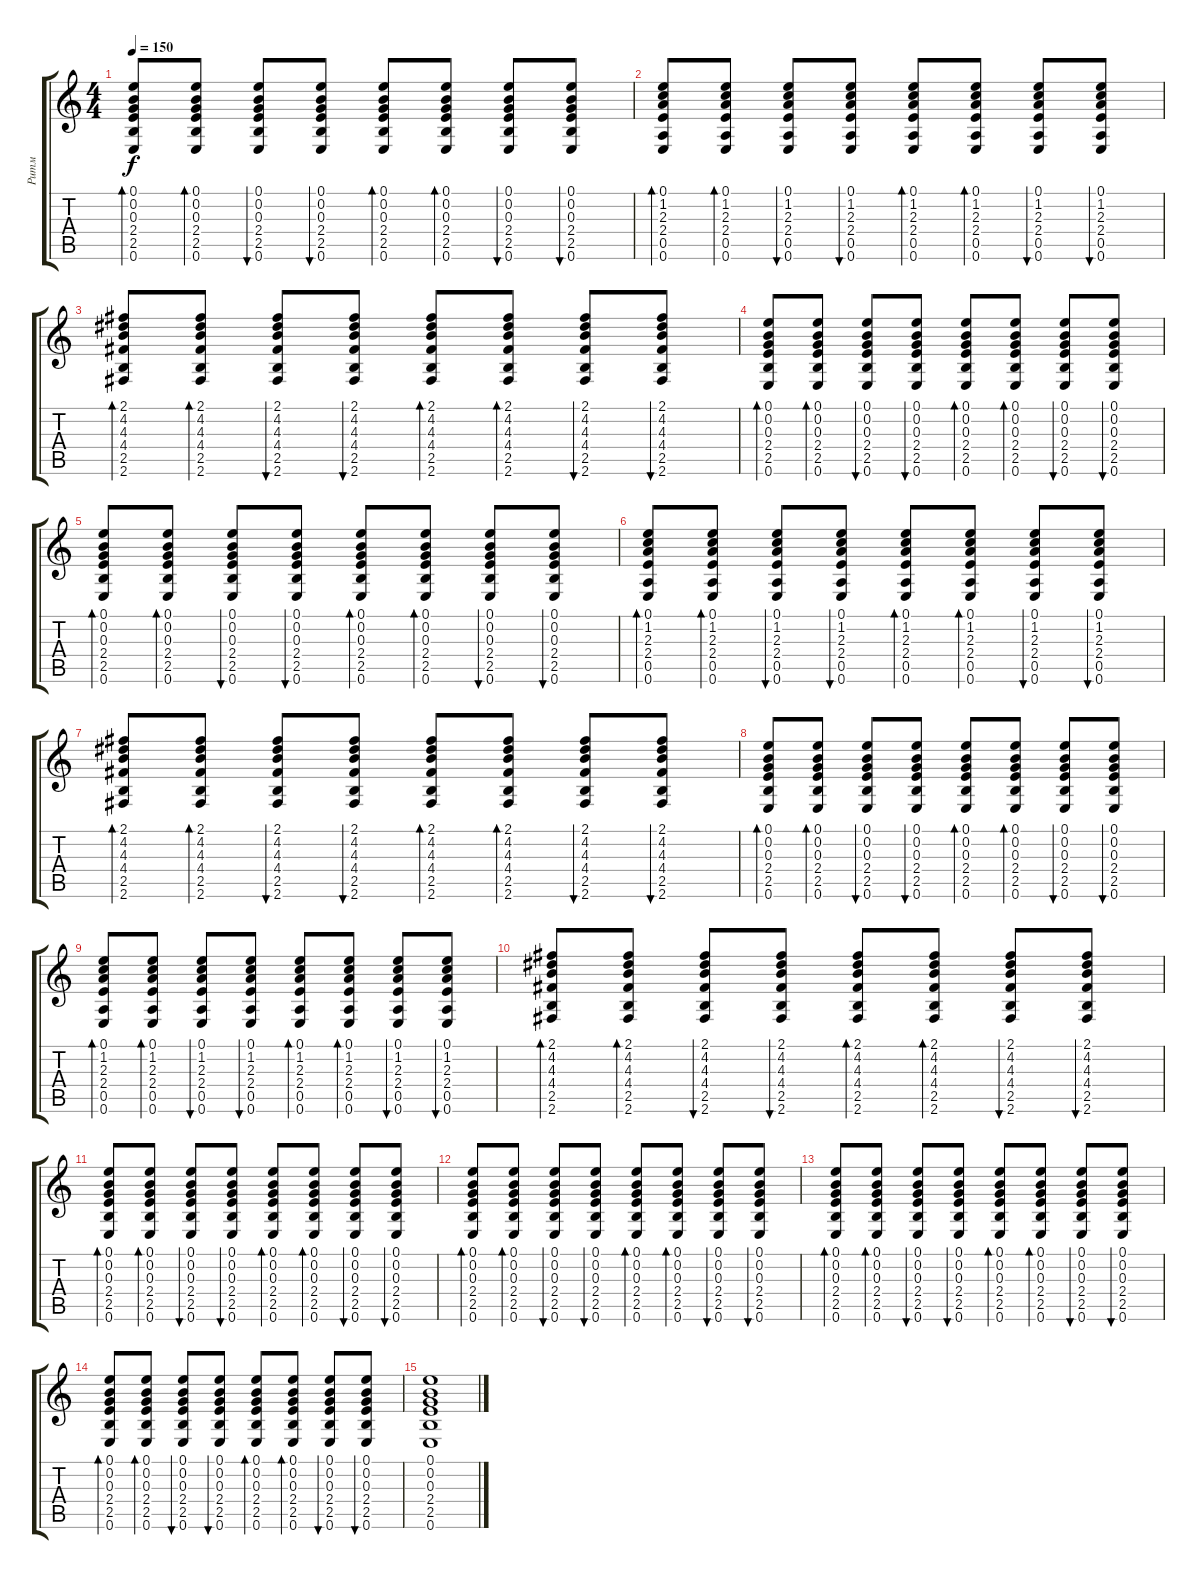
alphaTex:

\track ("Ритм" "Ритм") {instrument electricguitarmuted}
\staff {score tabs}
\tuning (E4 B3 G3 D3 A2 E2) {hide}
\ts (4 4)
\tempo 150
\clef g2
\ks c
(0.1 0.2 0.3 2.4 2.5 0.6).8{bd 60 dy f} (0.1 0.2 0.3 2.4 2.5 0.6).8{bd 60} (0.1 0.2 0.3 2.4 2.5 0.6).8{bu 60} (0.1 0.2 0.3 2.4 2.5 0.6).8{bu 60} (0.1 0.2 0.3 2.4 2.5 0.6).8{bd 60} (0.1 0.2 0.3 2.4 2.5 0.6).8{bd 60} (0.1 0.2 0.3 2.4 2.5 0.6).8{bu 60} (0.1 0.2 0.3 2.4 2.5 0.6).8{bu 60} |
(0.1 1.2 2.3 2.4 0.5 0.6).8{bd 60} (0.1 1.2 2.3 2.4 0.5 0.6).8{bd 60} (0.1 1.2 2.3 2.4 0.5 0.6).8{bu 60} (0.1 1.2 2.3 2.4 0.5 0.6).8{bu 60} (0.1 1.2 2.3 2.4 0.5 0.6).8{bd 60} (0.1 1.2 2.3 2.4 0.5 0.6).8{bd 60} (0.1 1.2 2.3 2.4 0.5 0.6).8{bu 60} (0.1 1.2 2.3 2.4 0.5 0.6).8{bu 60} |
(2.1 4.2 4.3 4.4 2.5 2.6).8{bd 60} (2.1 4.2 4.3 4.4 2.5 2.6).8{bd 60} (2.1 4.2 4.3 4.4 2.5 2.6).8{bu 60} (2.1 4.2 4.3 4.4 2.5 2.6).8{bu 60} (2.1 4.2 4.3 4.4 2.5 2.6).8{bd 60} (2.1 4.2 4.3 4.4 2.5 2.6).8{bd 60} (2.1 4.2 4.3 4.4 2.5 2.6).8{bu 60} (2.1 4.2 4.3 4.4 2.5 2.6).8{bu 60} |
(0.1 0.2 0.3 2.4 2.5 0.6).8{bd 60} (0.1 0.2 0.3 2.4 2.5 0.6).8{bd 60} (0.1 0.2 0.3 2.4 2.5 0.6).8{bu 60} (0.1 0.2 0.3 2.4 2.5 0.6).8{bu 60} (0.1 0.2 0.3 2.4 2.5 0.6).8{bd 60} (0.1 0.2 0.3 2.4 2.5 0.6).8{bd 60} (0.1 0.2 0.3 2.4 2.5 0.6).8{bu 60} (0.1 0.2 0.3 2.4 2.5 0.6).8{bu 60} |
(0.1 0.2 0.3 2.4 2.5 0.6).8{bd 60} (0.1 0.2 0.3 2.4 2.5 0.6).8{bd 60} (0.1 0.2 0.3 2.4 2.5 0.6).8{bu 60} (0.1 0.2 0.3 2.4 2.5 0.6).8{bu 60} (0.1 0.2 0.3 2.4 2.5 0.6).8{bd 60} (0.1 0.2 0.3 2.4 2.5 0.6).8{bd 60} (0.1 0.2 0.3 2.4 2.5 0.6).8{bu 60} (0.1 0.2 0.3 2.4 2.5 0.6).8{bu 60} |
(0.1 1.2 2.3 2.4 0.5 0.6).8{bd 60} (0.1 1.2 2.3 2.4 0.5 0.6).8{bd 60} (0.1 1.2 2.3 2.4 0.5 0.6).8{bu 60} (0.1 1.2 2.3 2.4 0.5 0.6).8{bu 60} (0.1 1.2 2.3 2.4 0.5 0.6).8{bd 60} (0.1 1.2 2.3 2.4 0.5 0.6).8{bd 60} (0.1 1.2 2.3 2.4 0.5 0.6).8{bu 60} (0.1 1.2 2.3 2.4 0.5 0.6).8{bu 60} |
(2.1 4.2 4.3 4.4 2.5 2.6).8{bd 60} (2.1 4.2 4.3 4.4 2.5 2.6).8{bd 60} (2.1 4.2 4.3 4.4 2.5 2.6).8{bu 60} (2.1 4.2 4.3 4.4 2.5 2.6).8{bu 60} (2.1 4.2 4.3 4.4 2.5 2.6).8{bd 60} (2.1 4.2 4.3 4.4 2.5 2.6).8{bd 60} (2.1 4.2 4.3 4.4 2.5 2.6).8{bu 60} (2.1 4.2 4.3 4.4 2.5 2.6).8{bu 60} |
(0.1 0.2 0.3 2.4 2.5 0.6).8{bd 60} (0.1 0.2 0.3 2.4 2.5 0.6).8{bd 60} (0.1 0.2 0.3 2.4 2.5 0.6).8{bu 60} (0.1 0.2 0.3 2.4 2.5 0.6).8{bu 60} (0.1 0.2 0.3 2.4 2.5 0.6).8{bd 60} (0.1 0.2 0.3 2.4 2.5 0.6).8{bd 60} (0.1 0.2 0.3 2.4 2.5 0.6).8{bu 60} (0.1 0.2 0.3 2.4 2.5 0.6).8{bu 60} |
(0.1 1.2 2.3 2.4 0.5 0.6).8{bd 60} (0.1 1.2 2.3 2.4 0.5 0.6).8{bd 60} (0.1 1.2 2.3 2.4 0.5 0.6).8{bu 60} (0.1 1.2 2.3 2.4 0.5 0.6).8{bu 60} (0.1 1.2 2.3 2.4 0.5 0.6).8{bd 60} (0.1 1.2 2.3 2.4 0.5 0.6).8{bd 60} (0.1 1.2 2.3 2.4 0.5 0.6).8{bu 60} (0.1 1.2 2.3 2.4 0.5 0.6).8{bu 60} |
(2.1 4.2 4.3 4.4 2.5 2.6).8{bd 60} (2.1 4.2 4.3 4.4 2.5 2.6).8{bd 60} (2.1 4.2 4.3 4.4 2.5 2.6).8{bu 60} (2.1 4.2 4.3 4.4 2.5 2.6).8{bu 60} (2.1 4.2 4.3 4.4 2.5 2.6).8{bd 60} (2.1 4.2 4.3 4.4 2.5 2.6).8{bd 60} (2.1 4.2 4.3 4.4 2.5 2.6).8{bu 60} (2.1 4.2 4.3 4.4 2.5 2.6).8{bu 60} |
(0.1 0.2 0.3 2.4 2.5 0.6).8{bd 60} (0.1 0.2 0.3 2.4 2.5 0.6).8{bd 60} (0.1 0.2 0.3 2.4 2.5 0.6).8{bu 60} (0.1 0.2 0.3 2.4 2.5 0.6).8{bu 60} (0.1 0.2 0.3 2.4 2.5 0.6).8{bd 60} (0.1 0.2 0.3 2.4 2.5 0.6).8{bd 60} (0.1 0.2 0.3 2.4 2.5 0.6).8{bu 60} (0.1 0.2 0.3 2.4 2.5 0.6).8{bu 60} |
(0.1 0.2 0.3 2.4 2.5 0.6).8{bd 60} (0.1 0.2 0.3 2.4 2.5 0.6).8{bd 60} (0.1 0.2 0.3 2.4 2.5 0.6).8{bu 60} (0.1 0.2 0.3 2.4 2.5 0.6).8{bu 60} (0.1 0.2 0.3 2.4 2.5 0.6).8{bd 60} (0.1 0.2 0.3 2.4 2.5 0.6).8{bd 60} (0.1 0.2 0.3 2.4 2.5 0.6).8{bu 60} (0.1 0.2 0.3 2.4 2.5 0.6).8{bu 60} |
(0.1 0.2 0.3 2.4 2.5 0.6).8{bd 60} (0.1 0.2 0.3 2.4 2.5 0.6).8{bd 60} (0.1 0.2 0.3 2.4 2.5 0.6).8{bu 60} (0.1 0.2 0.3 2.4 2.5 0.6).8{bu 60} (0.1 0.2 0.3 2.4 2.5 0.6).8{bd 60} (0.1 0.2 0.3 2.4 2.5 0.6).8{bd 60} (0.1 0.2 0.3 2.4 2.5 0.6).8{bu 60} (0.1 0.2 0.3 2.4 2.5 0.6).8{bu 60} |
(0.1 0.2 0.3 2.4 2.5 0.6).8{bd 60} (0.1 0.2 0.3 2.4 2.5 0.6).8{bd 60} (0.1 0.2 0.3 2.4 2.5 0.6).8{bu 60} (0.1 0.2 0.3 2.4 2.5 0.6).8{bu 60} (0.1 0.2 0.3 2.4 2.5 0.6).8{bd 60} (0.1 0.2 0.3 2.4 2.5 0.6).8{bd 60} (0.1 0.2 0.3 2.4 2.5 0.6).8{bu 60} (0.1 0.2 0.3 2.4 2.5 0.6).8{bu 60} |
(0.1 0.2 0.3 2.4 2.5 0.6).1
